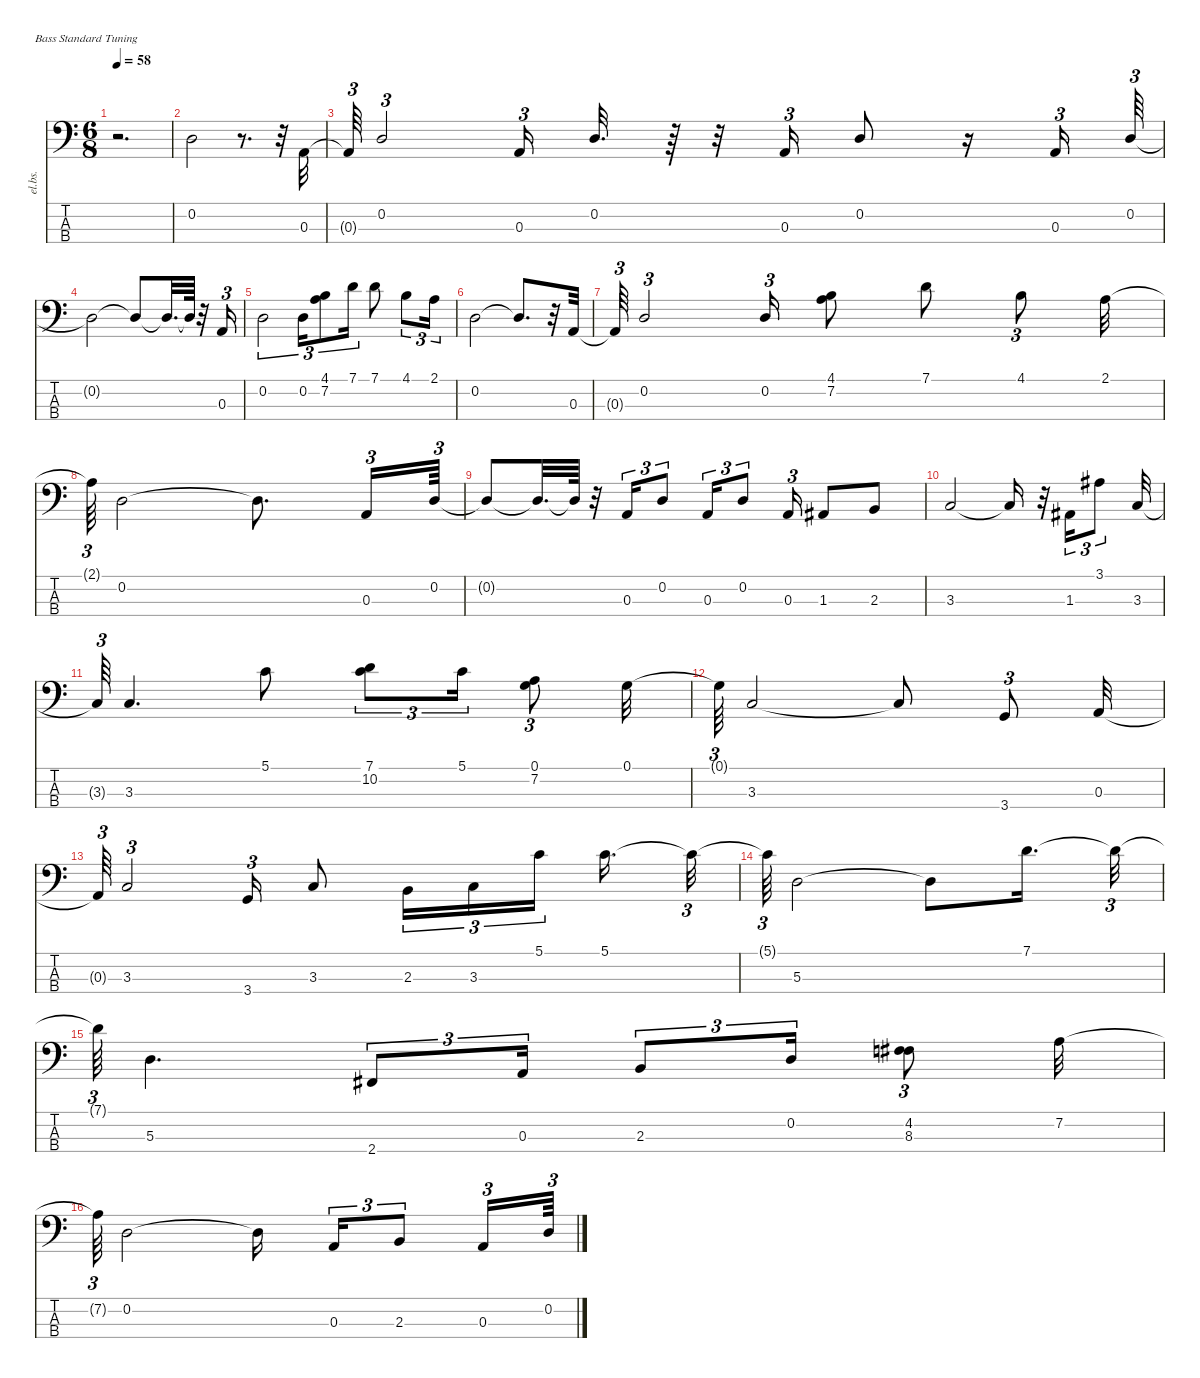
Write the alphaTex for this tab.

\defaultSystemsLayout 4
\hideDynamics
\bracketExtendMode nobrackets
\otherSystemsTrackNameOrientation horizontal
\track ("Electric Bass" "el.bs.") {instrument electricbassfinger}
\staff {score tabs}
\tuning (G2 D2 A1 E1)
\ts (6 8)
\beaming (8 2 2 2 2)
\tempo 58
\clef f4
\ks c
r.2{d dy fff instrument electricbassfinger beam Down} |
0.2.2{beam Down} r.8{d beam Down} r.32{beam Down} 0.3.32{beam Up} |
0.3{t}.64{tu (3 2) dy f beam Up} 0.2.2{tu (3 2) dy fff beam Up} 0.3.16{tu (3 2) beam Up} 0.2.32{d beam Up} r.64{beam Up} r.32{beam Up} 0.3.16{tu (3 2) beam Up} 0.2.8{beam Up} r.16{beam Up} 0.3.16{tu (3 2) beam Up} 0.2.64{tu (3 2) beam Up} |
0.2{t}.2{dy f beam Down} 0.2{t}.8{beam Up} 0.2{t}.32{d beam Up} 0.2{t}.64{beam Up} r.32{beam Up} 0.3.16{tu (3 2) dy fff beam Up} |
0.2.2{tu (3 2) beam Down} 0.2.16{tu (3 2) beam Down} (4.1 7.2).8{tu (3 2) beam Down} 7.1.16{tu (3 2) beam Down} 7.1.8{beam Down} 4.1.8{tu (3 2) beam Down} 2.1.16{tu (3 2) beam Down} |
0.2.2{beam Down} 0.2{t}.8{d dy f beam Up} r.32{beam Up} 0.3.32{dy fff beam Up} |
0.3{t}.64{tu (3 2) dy f beam Up} 0.2.2{tu (3 2) dy fff beam Up} 0.2.16{tu (3 2) beam Up} (4.1 7.2).8{beam Down} 7.1.8{beam Down} 4.1.8{tu (3 2) beam Down} 2.1.32{beam Down} |
2.1{t}.64{tu (3 2) dy f beam Down} 0.2.2{dy fff beam Down} 0.2{t}.8{d dy f beam Down} 0.3.16{tu (3 2) dy fff beam Up} 0.2.64{tu (3 2) beam Up} |
0.2{t}.8{dy f beam Up} 0.2{t}.32{d beam Up} 0.2{t}.64{beam Up} r.32{beam Up} 0.3.16{tu (3 2) dy fff beam Up} 0.2.8{tu (3 2) beam Up} 0.3.16{tu (3 2) beam Up} 0.2.8{tu (3 2) beam Up} 0.3.16{tu (3 2) beam Up} 1.3{acc #}.8{beam Up} 2.3.8{beam Up} |
3.3.2{beam Up} 3.3{t}.16{dy f beam Up} r.32{beam Up} 1.3{acc #}.16{tu (3 2) dy fff beam Down} 3.1{acc #}.8{tu (3 2) beam Down} 3.3.32{beam Up} |
3.3{t}.64{tu (3 2) dy f beam Up} 3.3.4{d dy fff beam Up} 5.1.8{beam Down} (7.1 10.2).8{tu (3 2) beam Down} 5.1.16{tu (3 2) beam Down} (0.1 7.2).8{tu (3 2) beam Down} 0.1.32{beam Down} |
0.1{t}.64{tu (3 2) dy f beam Down} 3.3.2{dy fff beam Up} 3.3{t}.8{dy f beam Up} 3.4.8{tu (3 2) dy fff beam Up} 0.3.32{beam Up} |
0.3{t}.64{tu (3 2) dy f beam Up} 3.3.2{tu (3 2) dy fff beam Up} 3.4.16{tu (3 2) beam Up} 3.3.8{beam Up} 2.3.16{tu (3 2) beam Down} 3.3.16{tu (3 2) beam Down} 5.1.16{tu (3 2) beam Down} 5.1.16{d beam Down} 5.1{t}.32{tu (3 2) dy f beam Down} |
5.1{t}.64{tu (3 2) beam Down} 5.3.2{dy fff beam Down} 5.3{t}.8{dy f beam Down} 7.1.16{d dy fff beam Down} 7.1{t}.32{tu (3 2) dy f beam Down} |
7.1{t}.64{tu (3 2) beam Down} 5.3.4{d dy fff beam Down} 2.4{acc #}.8{tu (3 2) beam Up} 0.3.16{tu (3 2) beam Up} 2.3.8{tu (3 2) beam Up} 0.2.16{tu (3 2) beam Up} (4.2{acc #} 8.3).8{tu (3 2) beam Down} 7.2.32{beam Down} |
7.2{t}.64{tu (3 2) dy f beam Down} 0.2.2{dy fff beam Down} 0.2{t}.16{dy f beam Down} 0.3.16{tu (3 2) dy fff beam Up} 2.3.8{tu (3 2) beam Up} 0.3.16{tu (3 2) beam Up} 0.2.64{tu (3 2) beam Up}
